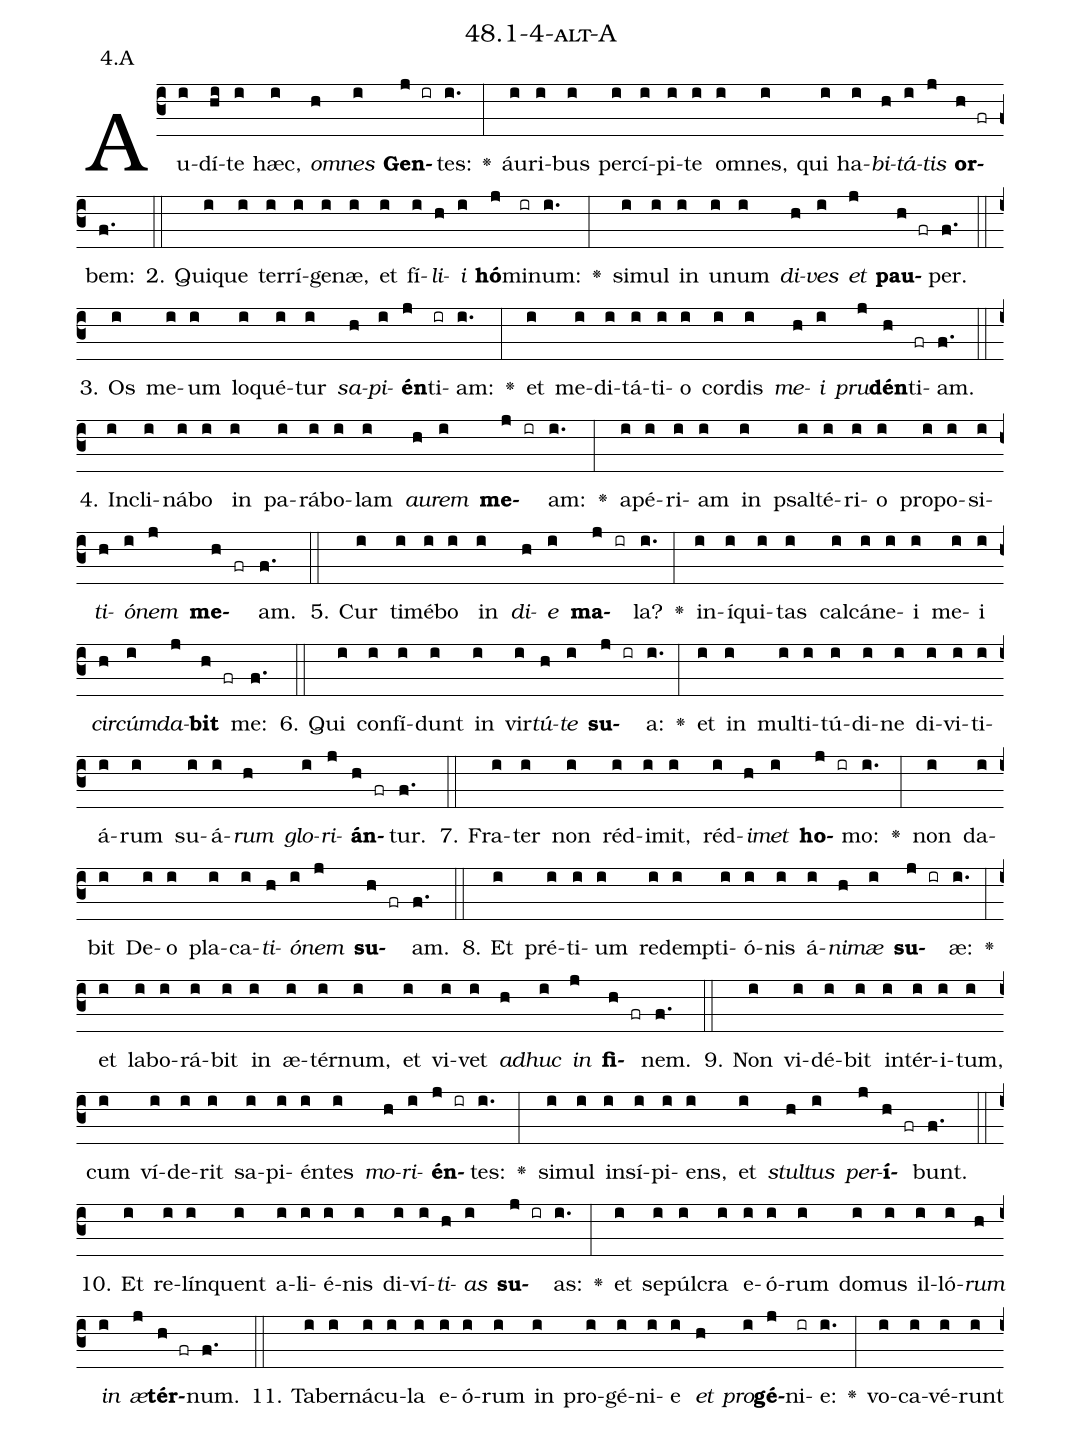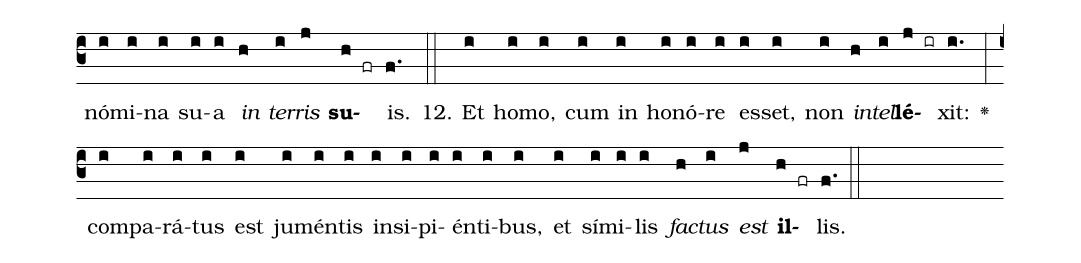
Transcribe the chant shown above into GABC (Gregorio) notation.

name: 48.1-4-alt-A;
annotation: 4.A;
%%
(c3)Au(i)dí(hi)te(i) hæc,(i) <i>om</i>(h)<i>nes</i>(i) <b>Gen</b>(j ir)tes:(i.) <v>\greheightstar</v>(:) áu(i)ri(i)bus(i) per(i)cí(i)pi(i)te(i) om(i)nes,(i) qui(i) ha(i)<i>bi</i>(h)<i>tá</i>(i)<i>tis</i>(j) <b>or</b>(h fr)bem:(f.) (::)
2. Qui(i)que(i) ter(i)rí(i)ge(i)næ,(i) et(i) fí(i)<i>li</i>(h)<i>i</i>(i) <b>hó</b>(j)mi(ir)num:(i.) <v>\greheightstar</v>(:) si(i)mul(i) in(i) u(i)num(i) <i>di</i>(h)<i>ves</i>(i) <i>et</i>(j) <b>pau</b>(h fr)per.(f.) (::)
3. Os(i) me(i)um(i) lo(i)qué(i)tur(i) <i>sa</i>(h)<i>pi</i>(i)<b>én</b>(j)ti(ir)am:(i.) <v>\greheightstar</v>(:) et(i) me(i)di(i)tá(i)ti(i)o(i) cor(i)dis(i) <i>me</i>(h)<i>i</i>(i) <i>pru</i>(j)<b>dén</b>(h)ti(fr)am.(f.) (::)
4. In(i)cli(i)ná(i)bo(i) in(i) pa(i)rá(i)bo(i)lam(i) <i>au</i>(h)<i>rem</i>(i) <b>me</b>(j ir)am:(i.) <v>\greheightstar</v>(:) a(i)pé(i)ri(i)am(i) in(i) psal(i)té(i)ri(i)o(i) pro(i)po(i)si(i)<i>ti</i>(h)<i>ó</i>(i)<i>nem</i>(j) <b>me</b>(h fr)am.(f.) (::)
5. Cur(i) ti(i)mé(i)bo(i) in(i) <i>di</i>(h)<i>e</i>(i) <b>ma</b>(j ir)la?(i.) <v>\greheightstar</v>(:) in(i)í(i)qui(i)tas(i) cal(i)cá(i)ne(i)i(i) me(i)i(i) <i>cir</i>(h)<i>cúm</i>(i)<i>da</i>(j)<b>bit</b>(h fr) me:(f.) (::)
6. Qui(i) con(i)fí(i)dunt(i) in(i) vir(i)<i>tú</i>(h)<i>te</i>(i) <b>su</b>(j ir)a:(i.) <v>\greheightstar</v>(:) et(i) in(i) mul(i)ti(i)tú(i)di(i)ne(i) di(i)vi(i)ti(i)á(i)rum(i) su(i)á(i)<i>rum</i>(h) <i>glo</i>(i)<i>ri</i>(j)<b>án</b>(h fr)tur.(f.) (::)
7. Fra(i)ter(i) non(i) réd(i)i(i)mit,(i) réd(i)<i>i</i>(h)<i>met</i>(i) <b>ho</b>(j ir)mo:(i.) <v>\greheightstar</v>(:) non(i) da(i)bit(i) De(i)o(i) pla(i)ca(i)<i>ti</i>(h)<i>ó</i>(i)<i>nem</i>(j) <b>su</b>(h fr)am.(f.) (::)
8. Et(i) pré(i)ti(i)um(i) red(i)emp(i)ti(i)ó(i)nis(i) á(i)<i>ni</i>(h)<i>mæ</i>(i) <b>su</b>(j ir)æ:(i.) <v>\greheightstar</v>(:) et(i) la(i)bo(i)rá(i)bit(i) in(i) æ(i)tér(i)num,(i) et(i) vi(i)vet(i) <i>ad</i>(h)<i>huc</i>(i) <i>in</i>(j) <b>fi</b>(h fr)nem.(f.) (::)
9. Non(i) vi(i)dé(i)bit(i) in(i)tér(i)i(i)tum,(i) cum(i) ví(i)de(i)rit(i) sa(i)pi(i)én(i)tes(i) <i>mo</i>(h)<i>ri</i>(i)<b>én</b>(j ir)tes:(i.) <v>\greheightstar</v>(:) si(i)mul(i) in(i)sí(i)pi(i)ens,(i) et(i) <i>stul</i>(h)<i>tus</i>(i) <i>per</i>(j)<b>í</b>(h fr)bunt.(f.) (::)
10. Et(i) re(i)lín(i)quent(i) a(i)li(i)é(i)nis(i) di(i)ví(i)<i>ti</i>(h)<i>as</i>(i) <b>su</b>(j ir)as:(i.) <v>\greheightstar</v>(:) et(i) se(i)púl(i)cra(i) e(i)ó(i)rum(i) do(i)mus(i) il(i)ló(i)<i>rum</i>(h) <i>in</i>(i) <i>æ</i>(j)<b>tér</b>(h fr)num.(f.) (::)
11. Ta(i)ber(i)ná(i)cu(i)la(i) e(i)ó(i)rum(i) in(i) pro(i)gé(i)ni(i)e(i) <i>et</i>(h) <i>pro</i>(i)<b>gé</b>(j)ni(ir)e:(i.) <v>\greheightstar</v>(:) vo(i)ca(i)vé(i)runt(i) nó(i)mi(i)na(i) su(i)a(i) <i>in</i>(h) <i>ter</i>(i)<i>ris</i>(j) <b>su</b>(h fr)is.(f.) (::)
12. Et(i) ho(i)mo,(i) cum(i) in(i) ho(i)nó(i)re(i) es(i)set,(i) non(i) <i>in</i>(h)<i>tel</i>(i)<b>lé</b>(j ir)xit:(i.) <v>\greheightstar</v>(:) com(i)pa(i)rá(i)tus(i) est(i) ju(i)mén(i)tis(i) in(i)si(i)pi(i)én(i)ti(i)bus,(i) et(i) sí(i)mi(i)lis(i) <i>fac</i>(h)<i>tus</i>(i) <i>est</i>(j) <b>il</b>(h fr)lis.(f.) (::)
